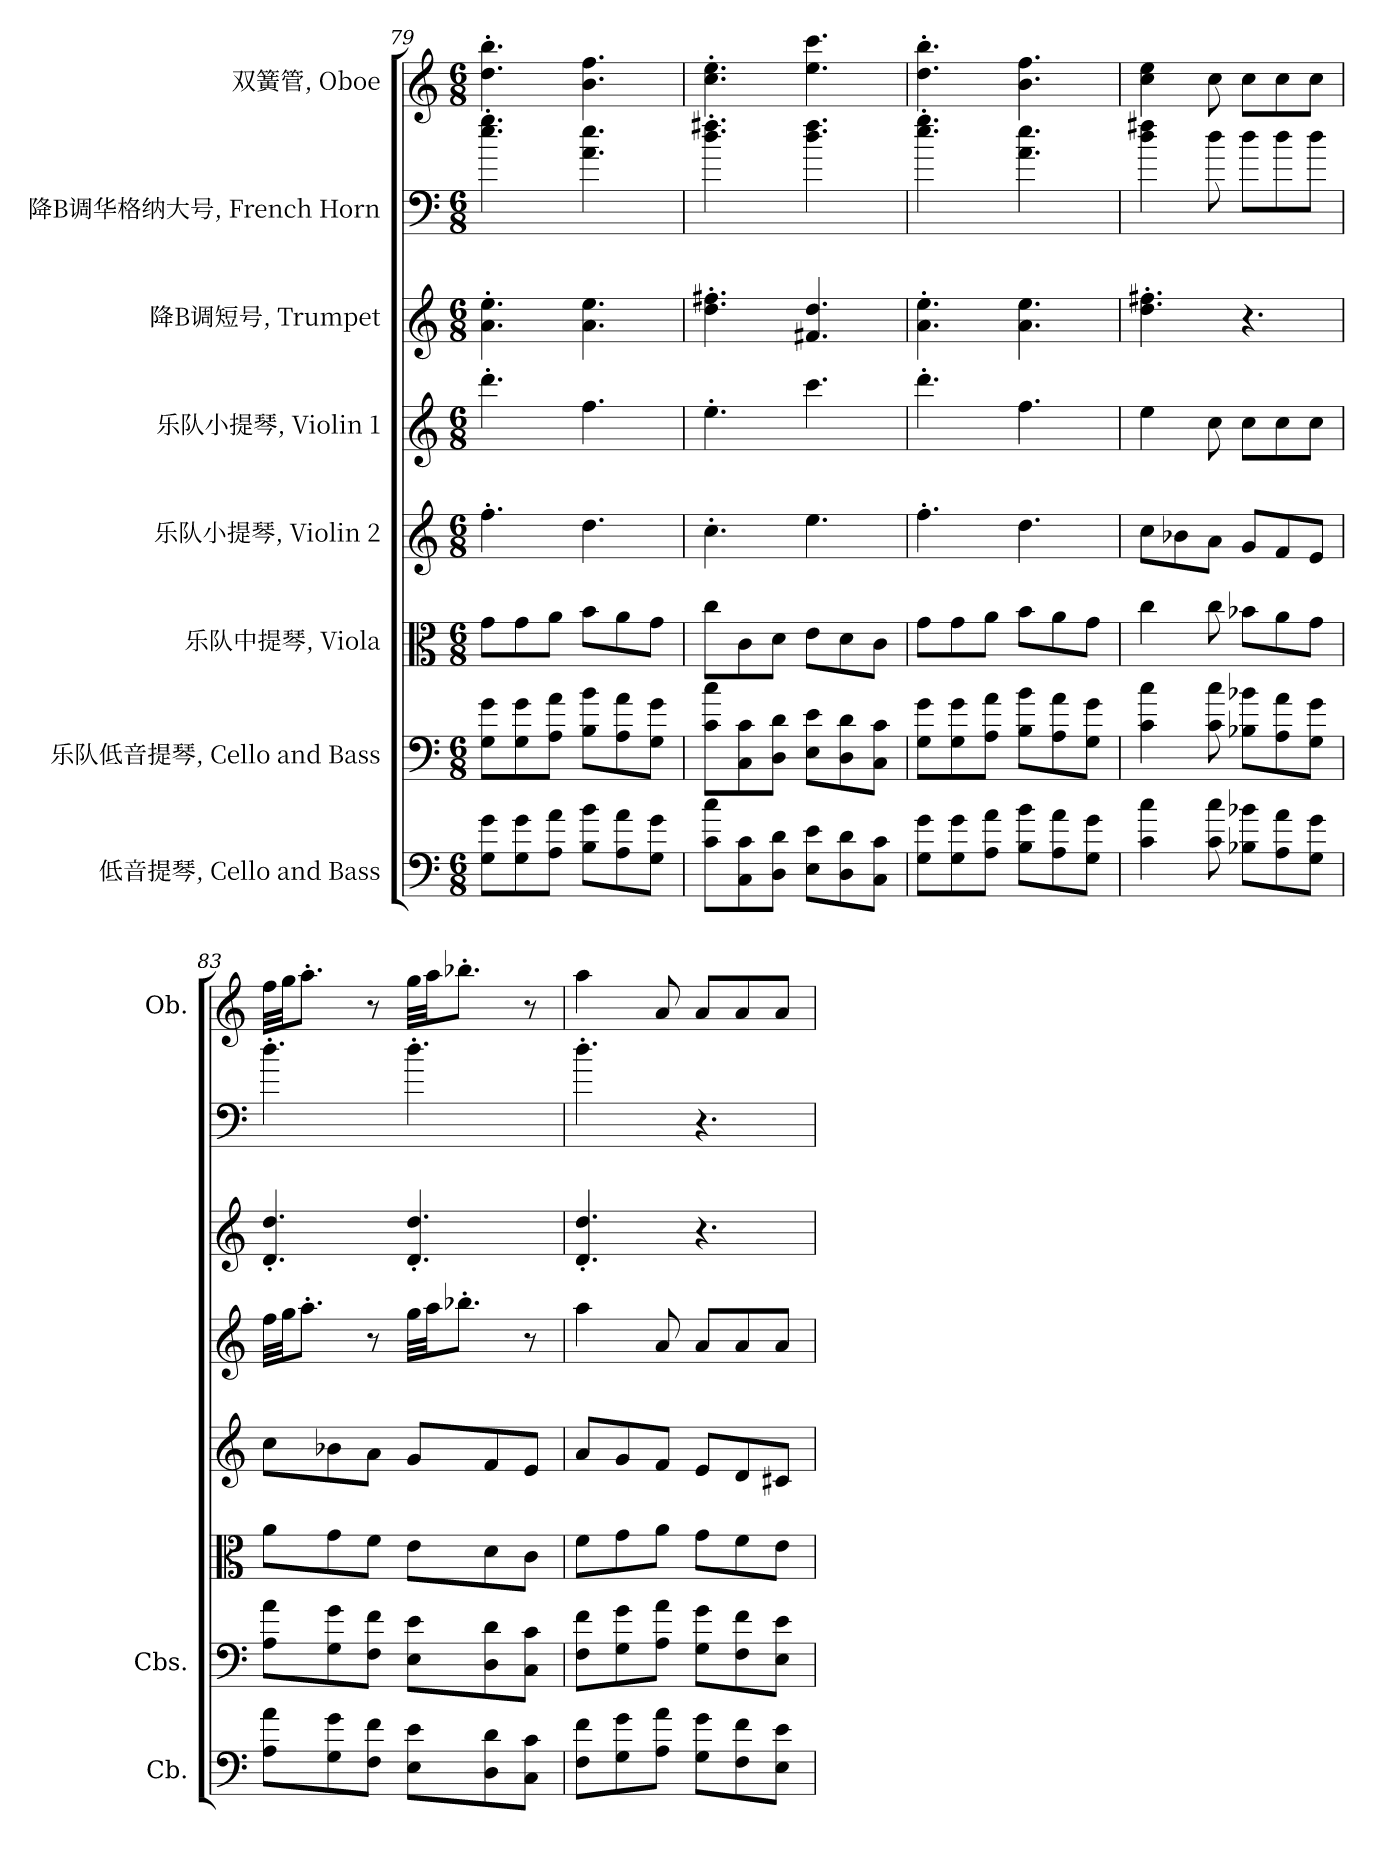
**kern	**kern	**kern	**kern	**kern	**kern	**kern	**kern
*part8	*part7	*part6	*part5	*part4	*part3	*part2	*part1
*staff8	*staff7	*staff6	*staff5	*staff4	*staff3	*staff2	*staff1
*I"低音提琴, Cello and Bass	*I"乐队低音提琴, Cello and Bass	*I"乐队中提琴, Viola	*I"乐队小提琴, Violin 2	*I"乐队小提琴, Violin 1	*I"降B调短号, Trumpet	*I"降B调华格纳大号, French Horn	*I"双簧管, Oboe
*I'Cb.	*I'Cbs.	*	*	*	*	*	*I'Ob.
!!LO:PB:g=z
*clefF4	*clefF4	*clefC3	*clefG2	*clefG2	*clefG2	*clefF4	*clefG2
*ITrd7c12	*ITrd7c12	*	*	*	*ITrd1c2	*ITrd1c2	*
*k[]	*k[]	*k[]	*k[]	*k[]	*k[b-e-]	*k[b-e-]	*k[]
*M6/8	*M6/8	*M6/8	*M6/8	*M6/8	*M6/8	*M6/8	*M6/8
=79	=79	=79	=79	=79	=79	=79	=79
8GG\ 8G\L	8GG\ 8G\L	8g\L	4.ff'\	4.ddd'\	4.g\' 4.dd\'	4.dd\' 4.ff\'	4.dd\' 4.bb\'
8GG\ 8G\	8GG\ 8G\	8g\	.	.	.	.	.
8AA\ 8A\J	8AA\ 8A\J	8a\J	.	.	.	.	.
8BB\ 8B\L	8BB\ 8B\L	8b\L	4.dd\	4.ff\	4.g\ 4.dd\	4.g\ 4.dd\	4.b\ 4.ff\
8AA\ 8A\	8AA\ 8A\	8a\	.	.	.	.	.
8GG\ 8G\J	8GG\ 8G\J	8g\J	.	.	.	.	.
=80	=80	=80	=80	=80	=80	=80	=80
8C\ 8c\L	8C\ 8c\L	8cc\L	4.cc'\	4.ee'\	4.cc\' 4.een\'	4.cc\' 4.een\'	4.cc\' 4.ee\'
8CC\ 8C\	8CC\ 8C\	8c\	.	.	.	.	.
8DD\ 8D\J	8DD\ 8D\J	8d\J	.	.	.	.	.
8EE\ 8E\L	8EE\ 8E\L	8e\L	4.ee\	4.ccc\	4.en/ 4.cc/	4.cc\ 4.ee\	4.ee\ 4.ccc\
8DD\ 8D\	8DD\ 8D\	8d\	.	.	.	.	.
8CC\ 8C\J	8CC\ 8C\J	8c\J	.	.	.	.	.
=81	=81	=81	=81	=81	=81	=81	=81
8GG\ 8G\L	8GG\ 8G\L	8g\L	4.ff'\	4.ddd'\	4.g\' 4.dd\'	4.dd\' 4.ff\'	4.dd\' 4.bb\'
8GG\ 8G\	8GG\ 8G\	8g\	.	.	.	.	.
8AA\ 8A\J	8AA\ 8A\J	8a\J	.	.	.	.	.
8BB\ 8B\L	8BB\ 8B\L	8b\L	4.dd\	4.ff\	4.g\ 4.dd\	4.g\ 4.dd\	4.b\ 4.ff\
8AA\ 8A\	8AA\ 8A\	8a\	.	.	.	.	.
8GG\ 8G\J	8GG\ 8G\J	8g\J	.	.	.	.	.
=82	=82	=82	=82	=82	=82	=82	=82
4C\ 4c\	4C\ 4c\	4cc\	8cc\L	4ee\	4.cc\' 4.een\'	4cc\ 4een\	4cc\ 4ee\
.	.	.	8b-X\	.	.	.	.
8C\ 8c\	8C\ 8c\	8cc\	8a\J	8cc\	.	8cc\	8cc\
8BB-X\ 8B-X\L	8BB-X\ 8B-X\L	8b-X\L	8g/L	8cc\L	4.r	8cc\L	8cc\L
8AA\ 8A\	8AA\ 8A\	8a\	8f/	8cc\	.	8cc\	8cc\
8GG\ 8G\J	8GG\ 8G\J	8g\J	8e/J	8cc\J	.	8cc\J	8cc\J
!!LO:PB:g=z
=83	=83	=83	=83	=83	=83	=83	=83
8AA\ 8A\L	8AA\ 8A\L	8a\L	8cc\L	32ff\LLL	4.c/' 4.cc/'	4.cc'\	32ff\LLL
.	.	.	.	32gg\JJ	.	.	32gg\JJ
.	.	.	.	8.aa'\J	.	.	8.aa'\J
8GG\ 8G\	8GG\ 8G\	8g\	8b-X\	.	.	.	.
8FF\ 8F\J	8FF\ 8F\J	8f\J	8a\J	8r	.	.	8r
8EE\ 8E\L	8EE\ 8E\L	8e\L	8g/L	32gg\LLL	4.c/' 4.cc/'	4.cc'\	32gg\LLL
.	.	.	.	32aa\JJ	.	.	32aa\JJ
.	.	.	.	8.bb-X'\J	.	.	8.bb-X'\J
8DD\ 8D\	8DD\ 8D\	8d\	8f/	.	.	.	.
8CC\ 8C\J	8CC\ 8C\J	8c\J	8e/J	8r	.	.	8r
=84	=84	=84	=84	=84	=84	=84	=84
8FF\ 8F\L	8FF\ 8F\L	8f\L	8a/L	4aa\	4.c/' 4.cc/'	4.cc'\	4aa\
8GG\ 8G\	8GG\ 8G\	8g\	8g/	.	.	.	.
8AA\ 8A\J	8AA\ 8A\J	8a\J	8f/J	8a/	.	.	8a/
8GG\ 8G\L	8GG\ 8G\L	8g\L	8e/L	8a/L	4.r	4.r	8a/L
8FF\ 8F\	8FF\ 8F\	8f\	8d/	8a/	.	.	8a/
8EE\ 8E\J	8EE\ 8E\J	8e\J	8c#X/J	8a/J	.	.	8a/J
=	=	=	=	=	=	=	=
*-	*-	*-	*-	*-	*-	*-	*-
